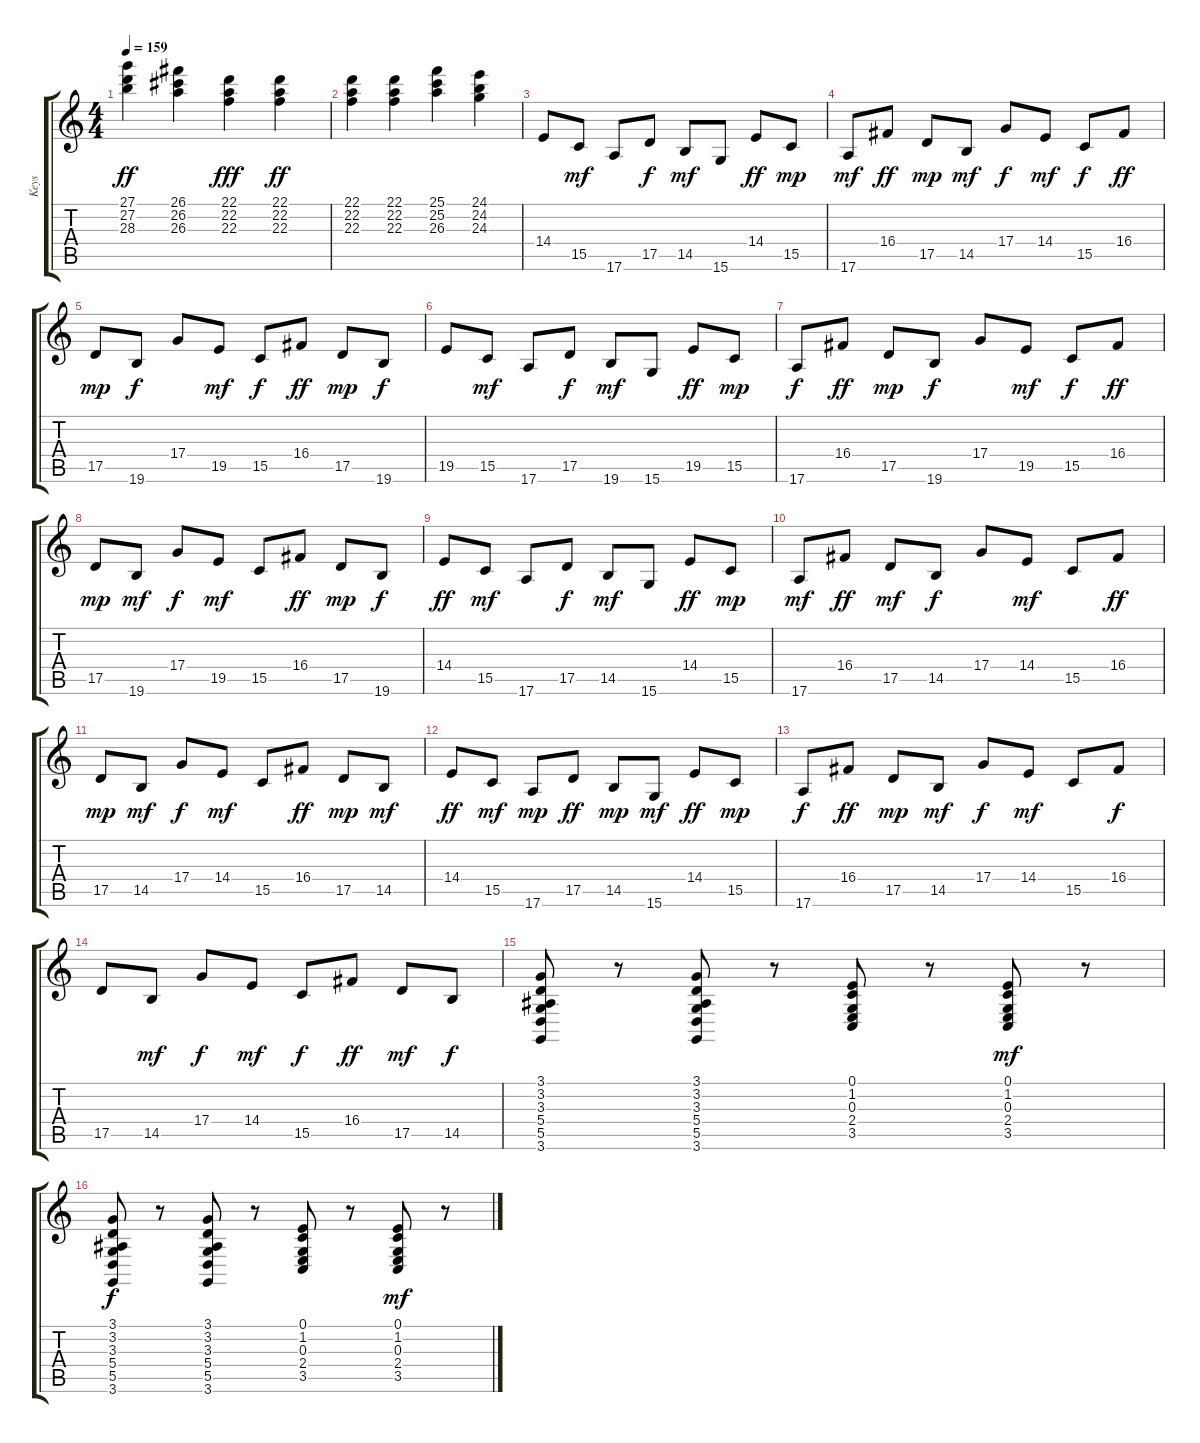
\track ("Keys" "Keys") {instrument churchorgan}
\staff {score tabs}
\tuning (E4 B3 G3 D3 A2 E2) {hide}
\ts (4 4)
\tempo 159
\clef g2
\ks c
(27.1 27.2 28.3).4{dy ff} (26.1 26.2 26.3).4 (22.1 22.2 22.3).4{dy fff} (22.1 22.2 22.3).4{dy ff} |
(22.1 22.2 22.3).4 (22.1 22.2 22.3).4 (25.1 25.2 26.3).4 (24.1 24.2 24.3).4 |
14.4.8{instrument brightacousticpiano} 15.5.8{dy mf} 17.6.8 17.5.8{dy f} 14.5.8{dy mf} 15.6.8 14.4.8{dy ff} 15.5.8{dy mp} |
17.6.8{dy mf} 16.4.8{dy ff} 17.5.8{dy mp} 14.5.8{dy mf} 17.4.8{dy f} 14.4.8{dy mf} 15.5.8{dy f} 16.4.8{dy ff} |
17.5.8{dy mp} 19.6.8{dy f} 17.4.8 19.5.8{dy mf} 15.5.8{dy f} 16.4.8{dy ff} 17.5.8{dy mp} 19.6.8{dy f} |
19.5.8 15.5.8{dy mf} 17.6.8 17.5.8{dy f} 19.6.8{dy mf} 15.6.8 19.5.8{dy ff} 15.5.8{dy mp} |
17.6.8{dy f} 16.4.8{dy ff} 17.5.8{dy mp} 19.6.8{dy f} 17.4.8 19.5.8{dy mf} 15.5.8{dy f} 16.4.8{dy ff} |
17.5.8{dy mp} 19.6.8{dy mf} 17.4.8{dy f} 19.5.8{dy mf} 15.5.8 16.4.8{dy ff} 17.5.8{dy mp} 19.6.8{dy f} |
14.4.8{dy ff} 15.5.8{dy mf} 17.6.8 17.5.8{dy f} 14.5.8{dy mf} 15.6.8 14.4.8{dy ff} 15.5.8{dy mp} |
17.6.8{dy mf} 16.4.8{dy ff} 17.5.8{dy mf} 14.5.8{dy f} 17.4.8 14.4.8{dy mf} 15.5.8 16.4.8{dy ff} |
17.5.8{dy mp} 14.5.8{dy mf} 17.4.8{dy f} 14.4.8{dy mf} 15.5.8 16.4.8{dy ff} 17.5.8{dy mp} 14.5.8{dy mf} |
14.4.8{dy ff} 15.5.8{dy mf} 17.6.8{dy mp} 17.5.8{dy ff} 14.5.8{dy mp} 15.6.8{dy mf} 14.4.8{dy ff} 15.5.8{dy mp} |
17.6.8{dy f} 16.4.8{dy ff} 17.5.8{dy mp} 14.5.8{dy mf} 17.4.8{dy f} 14.4.8{dy mf} 15.5.8 16.4.8{dy f} |
17.5.8 14.5.8{dy mf} 17.4.8{dy f} 14.4.8{dy mf} 15.5.8{dy f} 16.4.8{dy ff} 17.5.8{dy mf} 14.5.8{dy f} |
(3.1 3.2 3.3 5.4 5.5 3.6).8 r.8 (3.1 3.2 3.3 5.4 5.5 3.6).8 r.8 (0.1 1.2 0.3 2.4 3.5).8 r.8 (0.1 1.2 0.3 2.4 3.5).8{dy mf} r.8 |
(3.1 3.2 3.3 5.4 5.5 3.6).8{dy f} r.8 (3.1 3.2 3.3 5.4 5.5 3.6).8 r.8 (0.1 1.2 0.3 2.4 3.5).8 r.8 (0.1 1.2 0.3 2.4 3.5).8{dy mf} r.8
